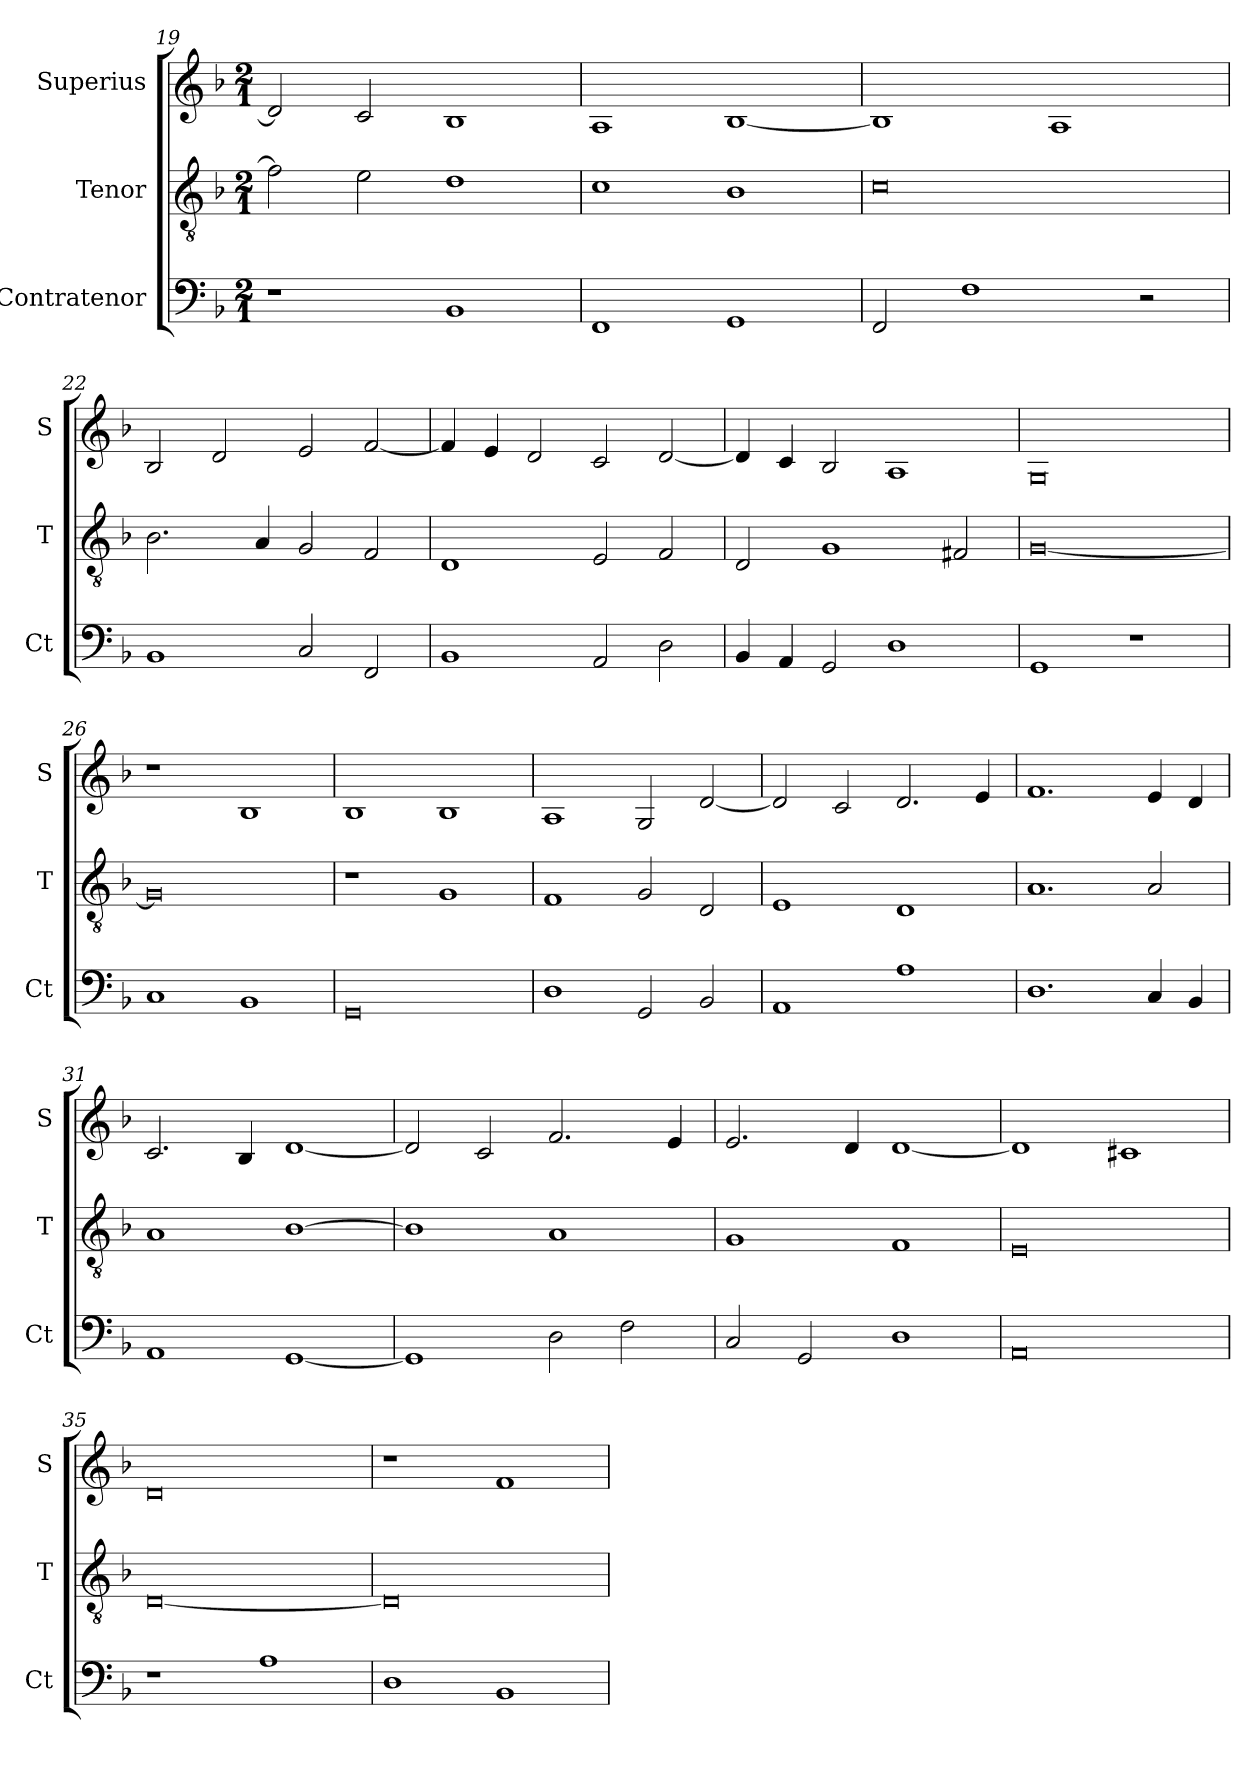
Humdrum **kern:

**kern	**kern	**kern
*part3	*part2	*part1
*staff3	*staff2	*staff1
*I"Contratenor	*I"Tenor	*I"Superius
*I'Ct	*I'T	*I'S
*clefF4	*clefGv2	*clefG2
*k[b-]	*k[b-]	*k[b-]
*M2/1	*M2/1	*M2/1
=19	=19	=19
1r	2f\]	2d/]
.	2e\	2c/
1BB-	1d	1B-
=20	=20	=20
1FF	1c	1A
1GG	1B-	[1B-
=21	=21	=21
2FF/	0c	1B-]
1F	.	.
.	.	1A
2r	.	.
=22	=22	=22
1BB-	2.B-\	2B-/
.	.	2d/
.	4A/	.
2C/	2G/	2e/
2FF/	2F/	[2f/
=23	=23	=23
1BB-	1D	4f/]
.	.	4e/
.	.	2d/
2AA/	2E/	2c/
2D\	2F/	[2d/
=24	=24	=24
4BB-/	2D/	4d/]
4AA/	.	4c/
2GG/	1G	2B-/
1D	.	1A
.	2F#X/	.
=25	=25	=25
1GG	[0G	0G
1r	.	.
=26	=26	=26
1C	0G]	1r
1BB-	.	1B-
=27	=27	=27
0GG	1r	1B-
.	1G	1B-
=28	=28	=28
1D	1F	1A
2GG/	2G/	2G/
2BB-/	2D/	[2d/
=29	=29	=29
1AA	1E	2d/]
.	.	2c/
1A	1D	2.d/
.	.	4e/
=30	=30	=30
1.D	1.A	1.f
4C/	2A/	4e/
4BB-/	.	4d/
=31	=31	=31
1AA	1A	2.c/
.	.	4B-/
[1GG	[1B-	[1d
=32	=32	=32
1GG]	1B-]	2d/]
.	.	2c/
2D\	1A	2.f/
2F\	.	.
.	.	4e/
=33	=33	=33
2C/	1G	2.e/
2GG/	.	.
.	.	4d/
1D	1F	[1d
=34	=34	=34
0AA	0E	1d]
.	.	1c#X
=35	=35	=35
1r	[0D	0d
1A	.	.
=36	=36	=36
1D	0D]	1r
1BB-	.	1f
=	=	=
*-	*-	*-
